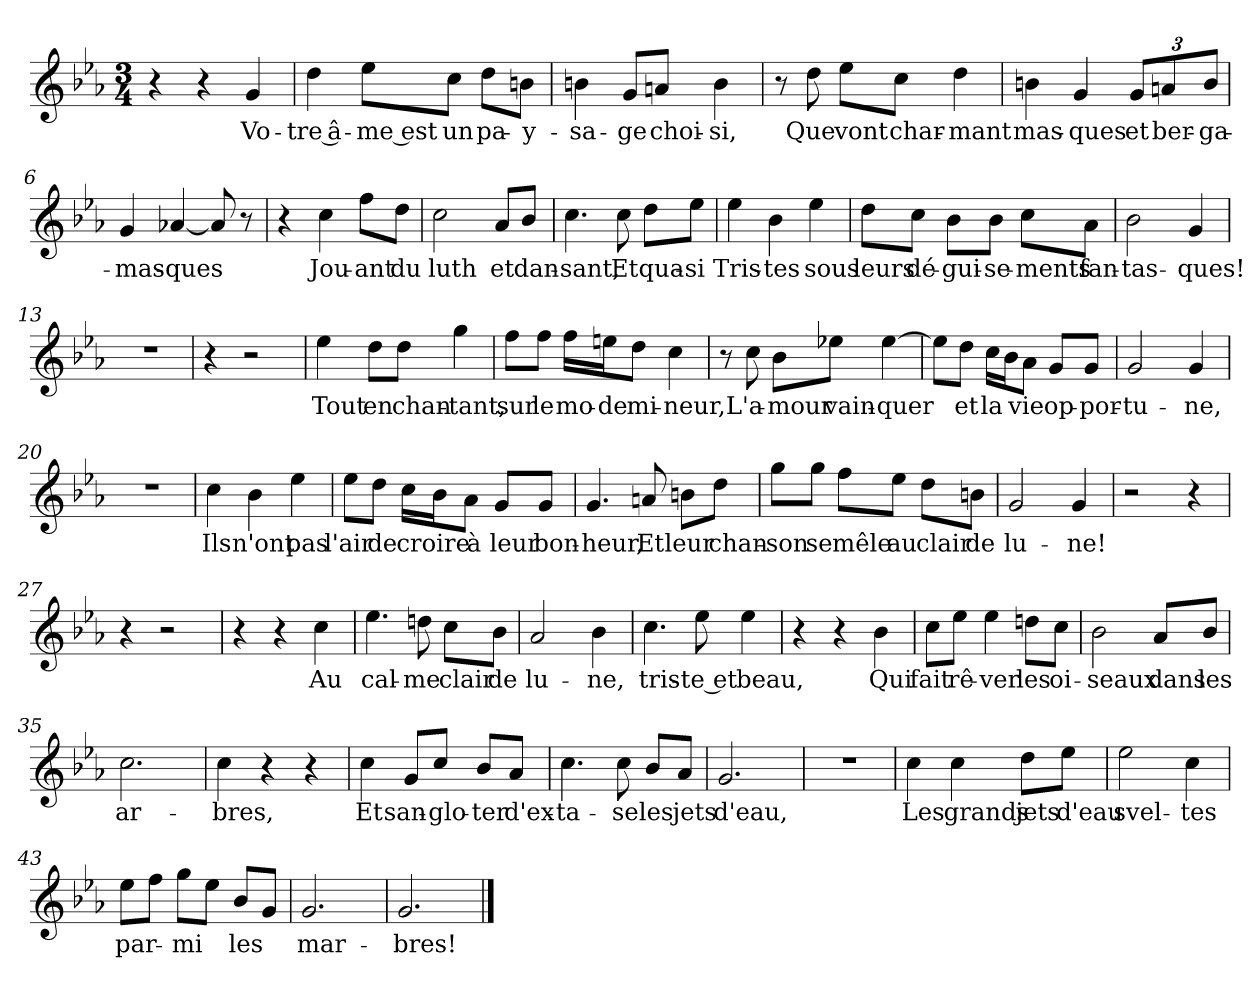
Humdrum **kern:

**kern	**text
*part1	*part1
*staff1	*staff1
*clefG2	*
*k[b-e-a-]	*
*M3/4	*
=1	=1
4r	.
4r	.
!	!LO:LY:b
4g/	Vo-
=2	=2
!	!LO:LY:b
4dd\	-tre â-
!	!LO:LY:b
8ee-\L	-me est
!	!LO:LY:b
8cc\J	un
!	!LO:LY:b
8dd\L	pa-
!	!LO:LY:b
8bn\J	-y-
=3	=3
!	!LO:LY:b
4bn\	-sa-
!	!LO:LY:b
8g/L	-ge
!	!LO:LY:b
8an/J	choi-
!	!LO:LY:b
4b\	-si,
=4	=4
8r	.
!	!LO:LY:b
8dd\	Que
!	!LO:LY:b
8ee-\L	vont
!	!LO:LY:b
8cc\J	char-
!	!LO:LY:b
4dd\	-mant
=5	=5
!	!LO:LY:b
4bn\	mas-
!	!LO:LY:b
4g/	-ques
!	!LO:LY:b
12g/L	et
!	!LO:LY:b
12an/	ber-
!	!LO:LY:b
12b/J	-ga-
=6	=6
!	!LO:LY:b
4g/	-mas-
!	!LO:LY:b
[4a-X/	-ques
8a-/]	.
8r	.
!!LO:LB:g=z
=7	=7
4r	.
!	!LO:LY:b
4cc\	Jou-
!	!LO:LY:b
8ff\L	-ant
!	!LO:LY:b
8dd\J	du
=8	=8
!	!LO:LY:b
2cc\	luth
!	!LO:LY:b
8a-/L	et
!	!LO:LY:b
8b-/J	dan-
=9	=9
!	!LO:LY:b
4.cc\	-sant,
!	!LO:LY:b
8cc\	Et
!	!LO:LY:b
8dd\L	qua-
!	!LO:LY:b
8ee-\J	-si
=10	=10
!	!LO:LY:b
4ee-\	Tris-
!	!LO:LY:b
4b-\	-tes
!	!LO:LY:b
4ee-\	sous
=11	=11
!	!LO:LY:b
8dd\L	leurs
!	!LO:LY:b
8cc\J	dé-
!	!LO:LY:b
8b-\L	-gui-
!	!LO:LY:b
8b-\J	-se-
!	!LO:LY:b
8cc\L	-ments
!	!LO:LY:b
8a-\J	fan-
=12	=12
!	!LO:LY:b
2b-\	-tas-
!	!LO:LY:b
4g/	-ques!
=13	=13
2.r	.
=14	=14
4r	.
2r	.
!!LO:LB:g=z
=15	=15
!	!LO:LY:b
4ee-\	Tout
!	!LO:LY:b
8dd\L	en
!	!LO:LY:b
8dd\J	chan-
!	!LO:LY:b
4gg\	-tant,
=16	=16
!	!LO:LY:b
8ff\L	sur
!	!LO:LY:b
8ff\J	le
!	!LO:LY:b
16ff\LL	mo-
!	!LO:LY:b
16een\J	-de
!	!LO:LY:b
8dd\J	mi-
!	!LO:LY:b
4cc\	-neur,
=17	=17
8r	.
!	!LO:LY:b
8cc\	L'a-
!	!LO:LY:b
8b-\L	-mour
!	!LO:LY:b
8ee-X\J	vain-
!	!LO:LY:b
[4ee-\	-quer
=18	=18
8ee-\L]	.
!	!LO:LY:b
8dd\J	et
!	!LO:LY:b
16cc\LL	la
16b-\J	.
!	!LO:LY:b
8a-\J	vie
!	!LO:LY:b
8g/L	op-
!	!LO:LY:b
8g/J	-por-
=19	=19
!	!LO:LY:b
2g/	-tu-
!	!LO:LY:b
4g/	-ne,
=20	=20
2.r	.
=21	=21
!	!LO:LY:b
4cc\	Ils
!	!LO:LY:b
4b-\	n'ont
!	!LO:LY:b
4ee-\	pas
!!LO:LB:g=z
=22	=22
!	!LO:LY:b
8ee-\L	l'air
!	!LO:LY:b
8dd\J	de
!	!LO:LY:b
16cc\LL	croire
16b-\J	.
!	!LO:LY:b
8a-\J	à
!	!LO:LY:b
8g/L	leur
!	!LO:LY:b
8g/J	bon-
=23	=23
!	!LO:LY:b
4.g/	-heur,
!	!LO:LY:b
8an/	Et
!	!LO:LY:b
8bn\L	leur
!	!LO:LY:b
8dd\J	chan-
=24	=24
!	!LO:LY:b
8gg\L	-son
!	!LO:LY:b
8gg\J	se
!	!LO:LY:b
8ff\L	mêle
!	!LO:LY:b
8ee-\J	au
!	!LO:LY:b
8dd\L	clair
!	!LO:LY:b
8bn\J	de
=25	=25
!	!LO:LY:b
2g/	lu-
!	!LO:LY:b
4g/	-ne!
=26	=26
2r	.
4r	.
=27	=27
4r	.
2r	.
=28	=28
4r	.
4r	.
!	!LO:LY:b
4cc\	Au
=29	=29
!	!LO:LY:b
4.ee-\	cal-
!	!LO:LY:b
8ddn\	-me
!	!LO:LY:b
8cc\L	clair
!	!LO:LY:b
8b-\J	de
!!LO:LB:g=z
=30	=30
!	!LO:LY:b
2a-/	lu-
!	!LO:LY:b
4b-\	-ne,
=31	=31
!	!LO:LY:b
4.cc\	tris-
!	!LO:LY:b
8ee-\	-te et
!	!LO:LY:b
4ee-\	beau,
=32	=32
4r	.
4r	.
!	!LO:LY:b
4b-\	Qui
=33	=33
!	!LO:LY:b
8cc\L	fait
!	!LO:LY:b
8ee-\J	rê-
!	!LO:LY:b
4ee-\	-ver
!	!LO:LY:b
8ddn\L	les
!	!LO:LY:b
8cc\J	oi-
=34	=34
!	!LO:LY:b
2b-\	-seaux
!	!LO:LY:b
8a-/L	dans
!	!LO:LY:b
8b-/J	les
=35	=35
!	!LO:LY:b
2.cc\	ar-
=36	=36
!	!LO:LY:b
4cc\	-bres,
4r	.
4r	.
=37	=37
!	!LO:LY:b
4cc\	Et
!	!LO:LY:b
8g/L	san-
!	!LO:LY:b
8cc/J	-glo-
!	!LO:LY:b
8b-/L	-ter
!	!LO:LY:b
8a-/J	d'ex-
=38	=38
!	!LO:LY:b
4.cc\	-ta-
!	!LO:LY:b
8cc\	-se
!	!LO:LY:b
8b-/L	les
!	!LO:LY:b
8a-/J	jets
!!LO:LB:g=z
=39	=39
!	!LO:LY:b
2.g/	d'eau,
=40	=40
2.r	.
=41	=41
!	!LO:LY:b
4cc\	Les
!	!LO:LY:b
4cc\	grands
!	!LO:LY:b
8dd\L	jets
!	!LO:LY:b
8ee-\J	d'eau
=42	=42
!	!LO:LY:b
2ee-\	svel-
!	!LO:LY:b
4cc\	-tes
=43	=43
!	!LO:LY:b
8ee-\L	par-
8ff\J	.
!	!LO:LY:b
8gg\L	-mi
8ee-\J	.
!	!LO:LY:b
8b-/L	les
8g/J	.
=44	=44
!	!LO:LY:b
2.g/	mar-
=45	=45
!	!LO:LY:b
2.g/	-bres!
==	==
*-	*-
